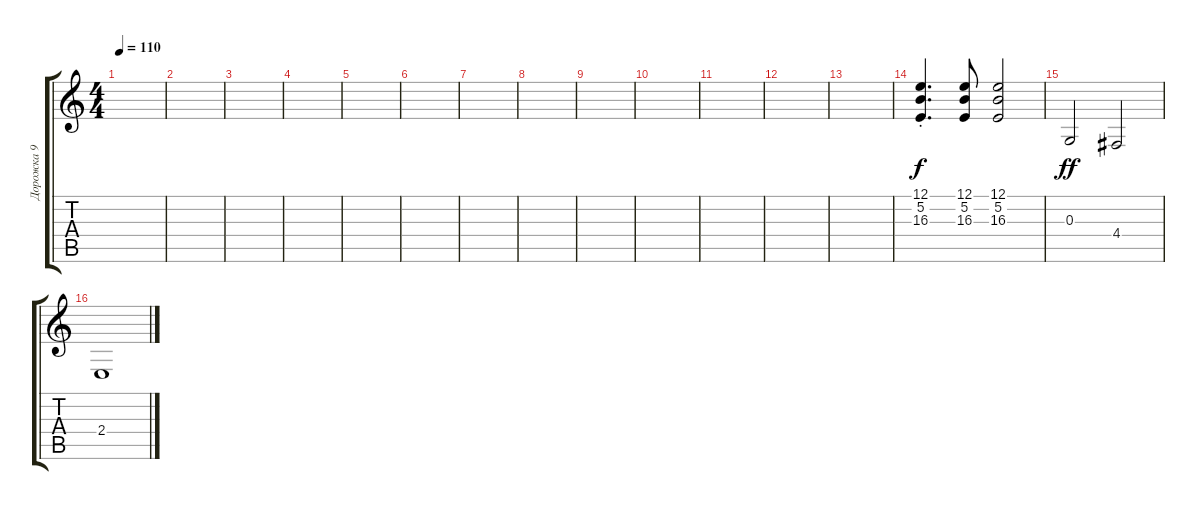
\track ("Дорожка 9" "Дорожка 9") {instrument stringensemble1}
\staff {score tabs}
\tuning (E4 B3 G3 D3 A2 E2) {hide}
\ts (4 4)
\tempo 110
\clef g2
\ks c
|
|
|
|
|
|
|
|
|
|
|
|
|
(12.1{st} 5.2 16.3).4{d} (12.1 5.2 16.3).8 (12.1 5.2 16.3).2 |
0.3.2{dy ff} 4.4.2 |
2.4.1
